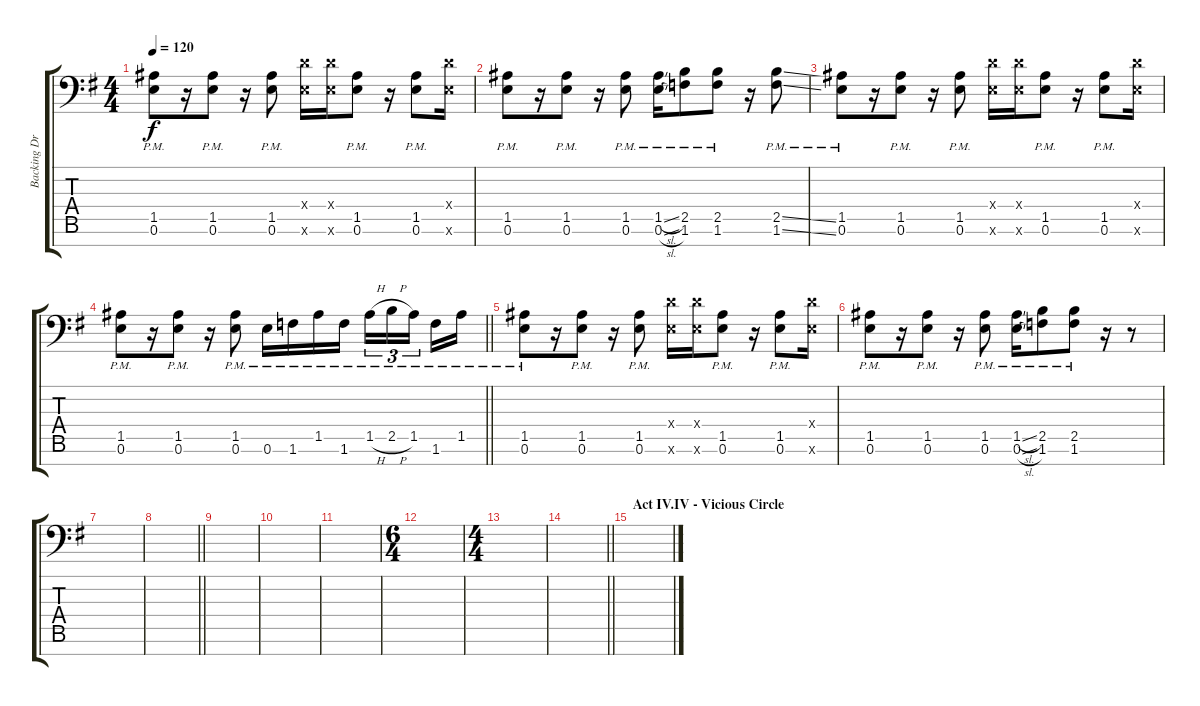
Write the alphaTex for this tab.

\track ("Backing Dropped A" "Backing Dr") {instrument distortionguitar}
\staff {score tabs}
\tuning (E4 B3 G3 D3 A2 E2 A1) {hide}
\ts (4 4)
\tempo 120
\clef f4
\ks eminor
(1.5{pm} 0.6{pm}).8{dy f} r.16 (1.5{pm} 0.6{pm}).8 r.16 (1.5{pm} 0.6{pm}).8 (0.4{x} 0.6{x}).16 (0.4{x} 0.6{x}).16 (1.5{pm} 0.6{pm}).8 r.16 (1.5{pm} 0.6{pm}).8 (0.4{x} 0.6{x}).16 |
(1.5{pm} 0.6{pm}).8 r.16 (1.5{pm} 0.6{pm}).8 r.16 (1.5{pm} 0.6{pm}).8 (1.5{sl pm} 0.6{sl pm}).16 (2.5{pm} 1.6{pm}).8 (2.5{pm} 1.6{pm}).8 r.16 (2.5{ss pm} 1.6{ss pm}).8 |
(1.5{pm} 0.6{pm}).8 r.16 (1.5{pm} 0.6{pm}).8 r.16 (1.5{pm} 0.6{pm}).8 (0.4{x} 0.6{x}).16 (0.4{x} 0.6{x}).16 (1.5{pm} 0.6{pm}).8 r.16 (1.5{pm} 0.6{pm}).8 (0.4{x} 0.6{x}).16 |
\barLineRight lightlight
(1.5{pm} 0.6{pm}).8 r.16 (1.5{pm} 0.6{pm}).8 r.16 (1.5{pm} 0.6{pm}).8 0.6{pm}.16 1.6{pm}.16 1.5{pm}.16 1.6{pm}.16 1.5{h pm}.16{tu (3 2)} 2.5{h pm}.16{tu (3 2)} 1.5{pm}.16{tu (3 2) beam splitsecondary} 1.6{pm}.16 1.5{pm}.16 |
\section ("" "")
(1.5{pm} 0.6{pm}).8 r.16 (1.5{pm} 0.6{pm}).8 r.16 (1.5{pm} 0.6{pm}).8 (0.4{x} 0.6{x}).16 (0.4{x} 0.6{x}).16 (1.5{pm} 0.6{pm}).8 r.16 (1.5{pm} 0.6{pm}).8 (0.4{x} 0.6{x}).16 |
(1.5{pm} 0.6{pm}).8 r.16 (1.5{pm} 0.6{pm}).8 r.16 (1.5{pm} 0.6{pm}).8 (1.5{sl pm} 0.6{sl pm}).16 (2.5{pm} 1.6{pm}).8 (2.5{pm} 1.6{pm}).8 r.16 r.8 |
|
\barLineRight lightlight
|
|
|
|
\ts (6 4)
|
\ts (4 4)
|
\barLineRight lightlight
|
\section ("" "Act IV.IV - Vicious Circle")
